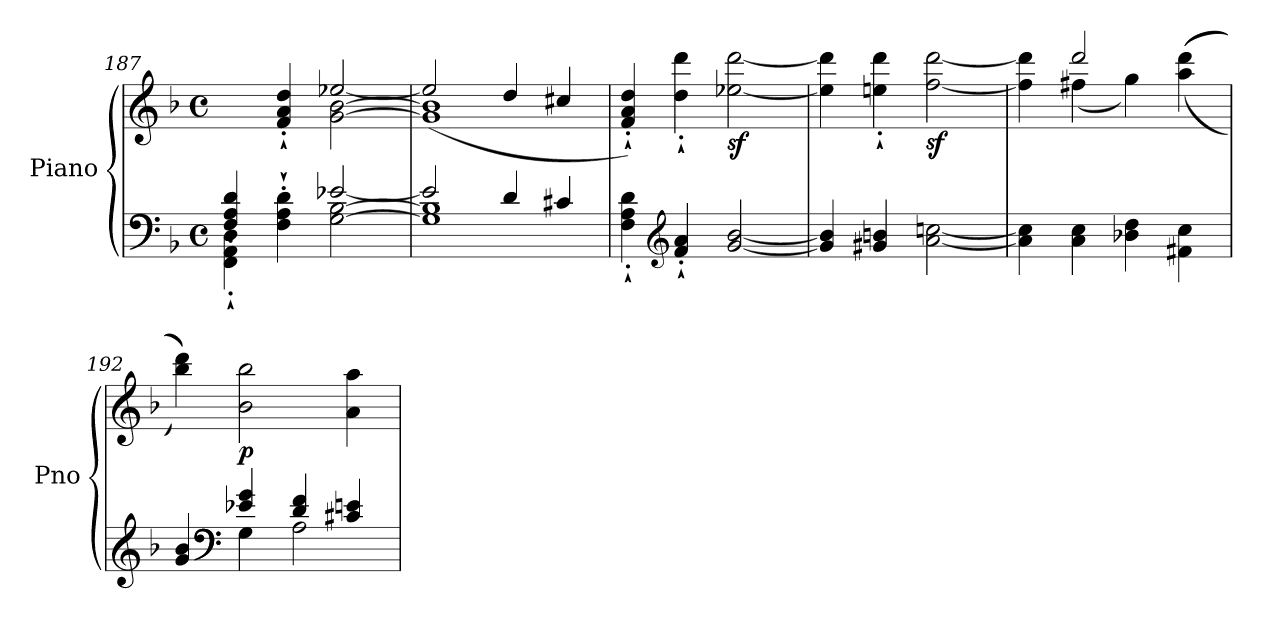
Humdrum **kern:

**kern	**kern	**dynam
*part1	*part1	*part1
*staff2	*staff1	*staff1/2
*I"Piano	*	*
*I'Pno	*	*
*clefF4	*clefG2	*
*k[b-]	*k[b-]	*
*M4/4	*M4/4	*
*met(c)	*met(c)	*
=187	=187	=187
*^	*^	*
*	*^	*	*^	*
*	*	*^	*	*	*	*
2ryy	4FF\'` 4AA\'` 4D\'`	2ryy	4F/'` 4A/'` 4d/'`	1ryy	4ryy	2ryy	.
.	4F\'` 4A\'` 4d\'`	.	2.ryy	.	4f/'` 4a/'` 4dd/'`	.	.
2ryy	[2e-X/	[2G\ [2B-\	.	.	[2ee-X/	[2g\ [2b-\	.
*	*v	*v	*v	*	*	*	*
=188	=188	=188	=188	=188	=188
2e-/]	1G] 1B-]	1ryy	(<2ee-/]	1g] 1b-]	.
4d/	.	.	4dd/	.	.
4c#X/	.	.	4cc#X/	.	.
*	*	*	*v	*v	*
=189	=189	=189	=189	=189
1ryy	4F\'` 4A\'` 4d\'`	1ryy	4f/'` 4a/'` 4dd/'`)	.
*clefG2	*	*	*	*
.	4f/'` 4a/'`	.	4dd\'` 4ddd\'`	.
!	!	!	!	!LO:DY:b
.	[2g/ [2b-/	.	[2ee-X\ [2ddd\	sf
!!LO:LB:g=z	!!
=190	=190	=190	=190	=190
1ryy	4g/] 4b-/]	1ryy	4ee-\] 4ddd\]	.
.	4g#X/ 4bn/	.	4een\'` 4ddd\'`	.
!	!	!	!	!LO:DY:b
.	[2a\ [2ccn\	.	[2ff\ [2ddd\	sf
!!LO:LB:g=z
=191	=191	=191	=191	=191
*	*	*	*^	*
4ryy	4a\] 4ccn\]	1ryy	4ff\] 4ddd\]	4ryy	.
!	!	!	!	!	!LO:DY:b
2ryy	4a\ 4cc\	.	(>4ff#X\	2ddd/	other-dynamics
.	4b-X\ 4dd\	.	4gg\)	.	.
4ryy	4f#X\ 4cc\	.	(>(>(>4aa\ 4ddd\	4ryy	.
*	*	*	*v	*v	*
=192	=192	=192	=192	=192
*	*^	*	*	*
1ryy	4g/ 4b-/	4ryy	1ryy	4bb-\ 4ddd\)))	.
*clefF4	*	*	*	*	*
!	!	!	!	!	!LO:DY:b
.	4e-X/ 4g/	4G\	.	2b-\ 2bb-\	p
.	4d/ 4f/	2A\	.	.	.
.	4c#X/ 4en/	.	.	4a\ 4aa\	.
*v	*v	*v	*	*	*
*	*v	*v	*
=	=	=
*-	*-	*-
